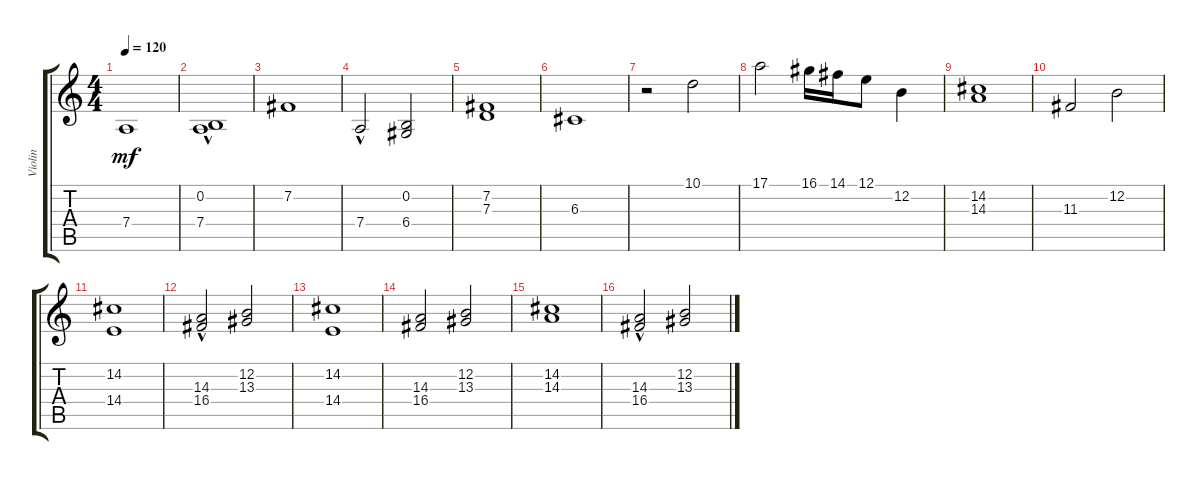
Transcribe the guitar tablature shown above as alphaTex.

\track ("Violin" "Violin") {instrument violin}
\staff {score tabs}
\tuning (E4 B3 G3 D3 A2 E2) {hide}
\ts (4 4)
\tempo 120
\clef g2
\ks c
7.4.1{dy mf} |
(0.2 7.4{hac}).1 |
7.2.1 |
7.4{hac}.2 (0.2 6.4).2 |
(7.2 7.3).1 |
6.3.1 |
r.2 10.1.2 |
17.1.2 16.1.16 14.1.16 12.1.8 12.2.4 |
(14.2 14.3).1 |
11.3.2 12.2.2 |
(14.2 14.4).1 |
(14.3 16.4{hac}).2 (12.2 13.3).2 |
(14.2 14.4).1 |
(14.3 16.4).2 (12.2 13.3).2 |
(14.2 14.3).1 |
(14.3 16.4{hac}).2 (12.2 13.3).2
